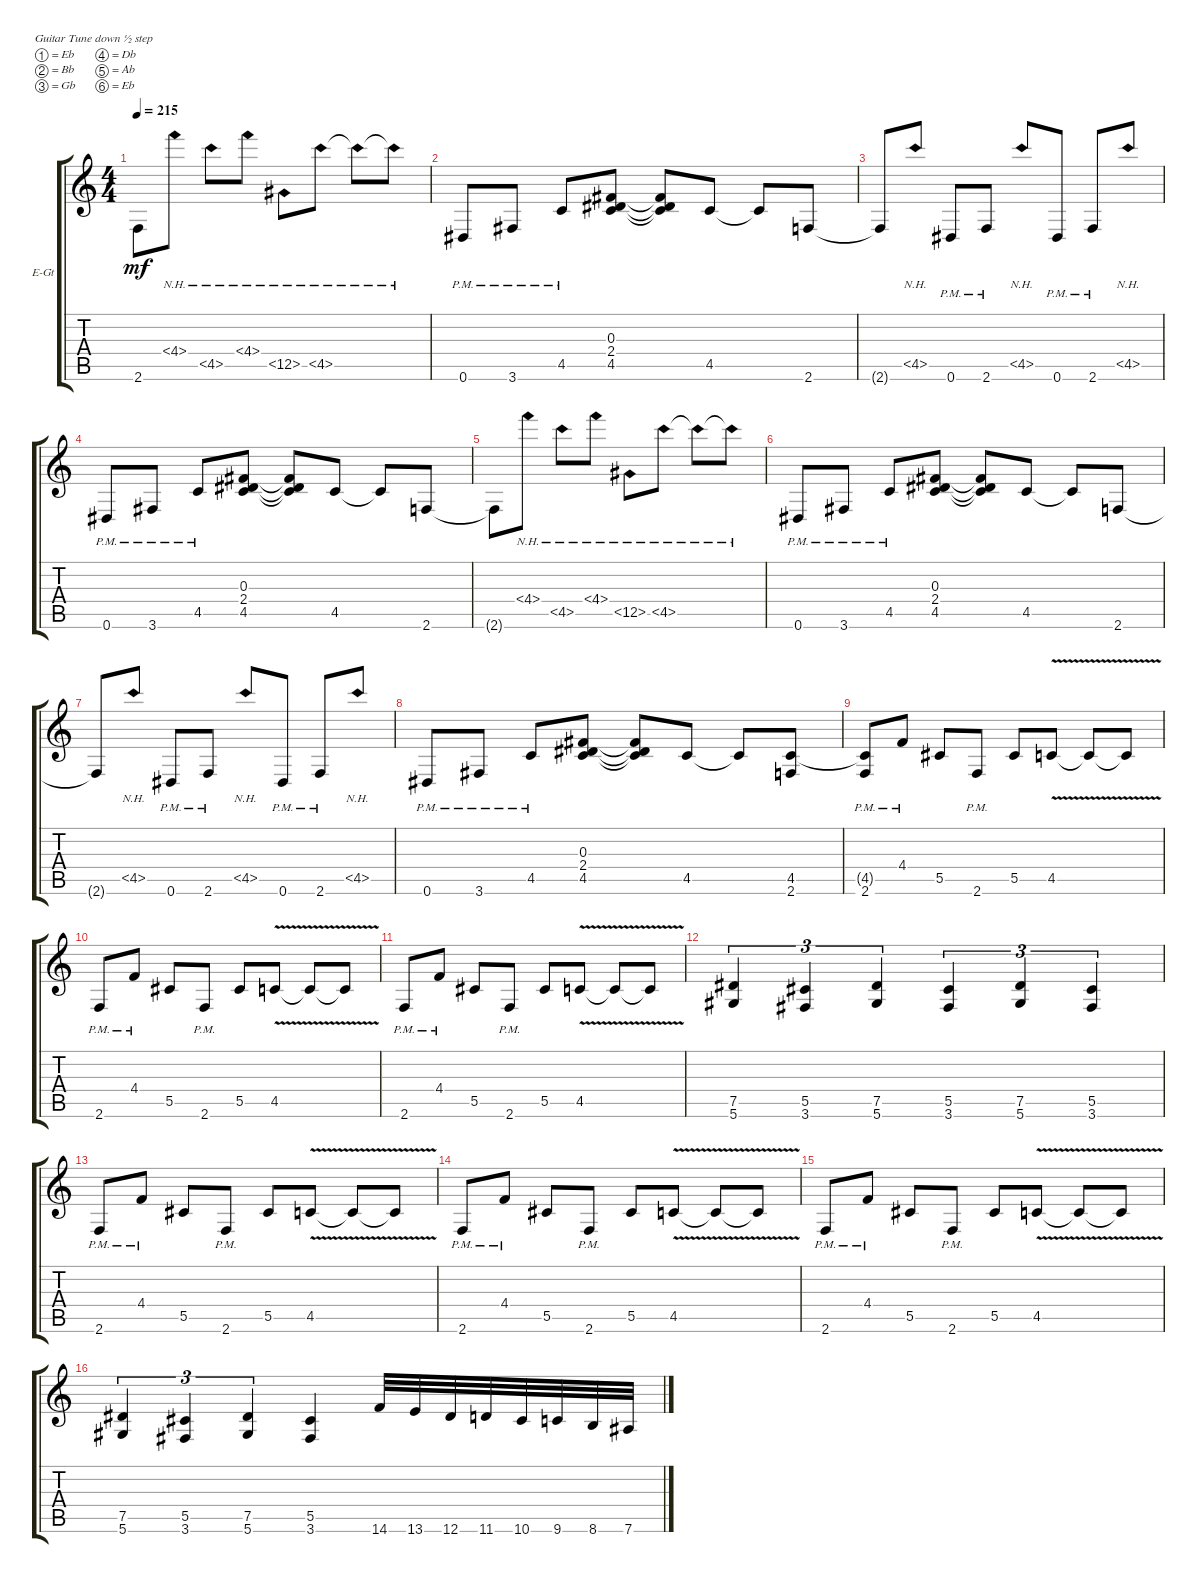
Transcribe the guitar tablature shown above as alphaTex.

\bracketExtendMode groupsimilarinstruments
\firstSystemTrackNameOrientation horizontal
\otherSystemsTrackNameOrientation horizontal
\track ("right" "E-Gt") {instrument distortionguitar}
\staff {score tabs}
\tuning (Eb4 Bb3 Gb3 Db3 Ab2 Eb2)
\ts (4 4)
\tempo 215
\clef g2
\ks c
2.6{t}.8{dy mf} 4.4{nh}.8 4.5{nh}.8 4.4{nh}.8 6.5{nh}.8 4.5{nh}.8 4.5{nh t}.8 4.5{nh t}.8 |
0.6{pm}.8 3.6{pm}.8 4.5{pm}.8 (2.4 4.5 0.3).8 (4.5{t} 2.4{t} 0.3{t}).8 4.5.8 4.5{t}.8 2.6.8 |
2.6{t}.8 4.5{nh}.8 0.6{pm}.8 2.6{pm}.8 4.5{nh}.8 0.6{pm}.8 2.6{pm}.8 4.5{nh}.8 |
0.6{pm}.8 3.6{pm}.8 4.5{pm}.8 (2.4 4.5 0.3).8 (4.5{t} 2.4{t} 0.3{t}).8 4.5.8 4.5{t}.8 2.6.8 |
2.6{t}.8 4.4{nh}.8 4.5{nh}.8 4.4{nh}.8 6.5{nh}.8 4.5{nh}.8 4.5{nh t}.8 4.5{nh t}.8 |
0.6{pm}.8 3.6{pm}.8 4.5{pm}.8 (2.4 4.5 0.3).8 (4.5{t} 2.4{t} 0.3{t}).8 4.5.8 4.5{t}.8 2.6.8 |
2.6{t}.8 4.5{nh}.8 0.6{pm}.8 2.6{pm}.8 4.5{nh}.8 0.6{pm}.8 2.6{pm}.8 4.5{nh}.8 |
0.6{pm}.8 3.6{pm}.8 4.5{pm}.8 (2.4 4.5 0.3).8 (4.5{t} 2.4{t} 0.3{t}).8 4.5.8 4.5{t}.8 (2.6 4.5).8 |
(2.6{pm} 4.5{t}).8 4.4{pm}.8 5.5.8 2.6{pm}.8 5.5.8 4.5{v}.8 4.5{v t}.8 4.5{v t}.8 |
2.6{pm}.8 4.4{pm}.8 5.5.8 2.6{pm}.8 5.5.8 4.5{v}.8 4.5{v t}.8 4.5{v t}.8 |
2.6{pm}.8 4.4{pm}.8 5.5.8 2.6{pm}.8 5.5.8 4.5{v}.8 4.5{v t}.8 4.5{v t}.8 |
(5.6 7.5).4{tu (3 2)} (3.6 5.5).4{tu (3 2)} (5.6 7.5).4{tu (3 2)} (3.6 5.5).4{tu (3 2)} (5.6 7.5).4{tu (3 2)} (3.6 5.5).4{tu (3 2)} |
2.6{pm}.8 4.4{pm}.8 5.5.8 2.6{pm}.8 5.5.8 4.5{v}.8 4.5{v t}.8 4.5{v t}.8 |
2.6{pm}.8 4.4{pm}.8 5.5.8 2.6{pm}.8 5.5.8 4.5{v}.8 4.5{v t}.8 4.5{v t}.8 |
2.6{pm}.8 4.4{pm}.8 5.5.8 2.6{pm}.8 5.5.8 4.5{v}.8 4.5{v t}.8 4.5{v t}.8 |
(5.6 7.5).4{tu (3 2)} (3.6 5.5).4{tu (3 2)} (5.6 7.5).4{tu (3 2)} (3.6 5.5).4 14.6.32 13.6.32 12.6.32 11.6.32 10.6.32 9.6.32 8.6.32 7.6.32
